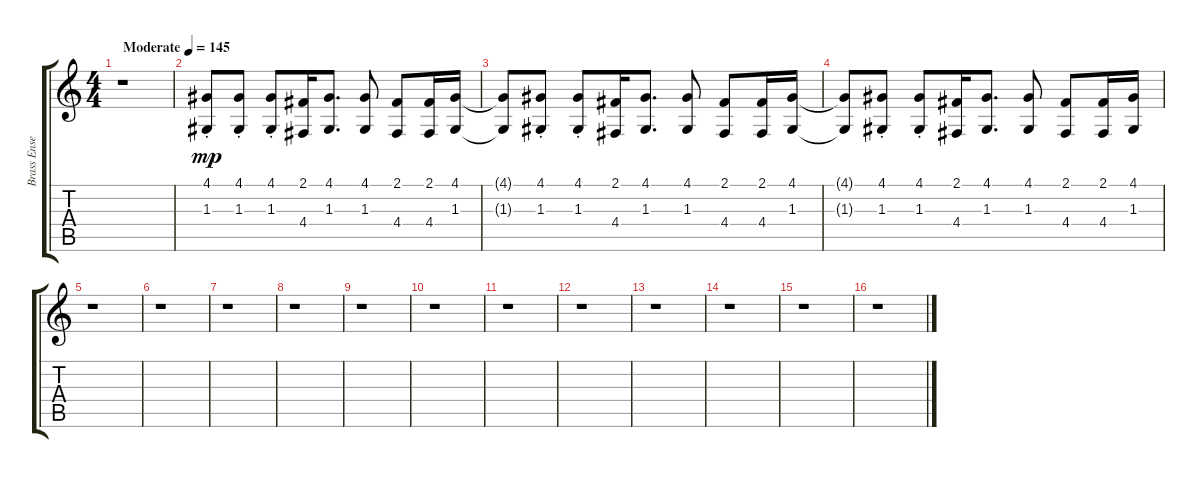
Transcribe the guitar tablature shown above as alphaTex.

\track ("Brass Ensemble" "Brass Ense") {instrument brasssection}
\staff {score tabs}
\tuning (E4 B3 G3 D3 A2 E2) {hide}
\ts (4 4)
\tempo (145 "Moderate")
\clef g2
\ks c
r.1{dy mp instrument brasssection} |
(4.1{st} 1.3{st}).8 (4.1{st} 1.3{st}).8 (4.1{st} 1.3{st}).8 (2.1 4.4).16 (4.1 1.3).8{d} (4.1 1.3).8 (2.1 4.4).8 (2.1 4.4).16 (4.1 1.3).16 |
(4.1{t} 1.3{t}).8 (4.1{st} 1.3{st}).8 (4.1{st} 1.3{st}).8 (2.1 4.4).16 (4.1 1.3).8{d} (4.1 1.3).8 (2.1 4.4).8 (2.1 4.4).16 (4.1 1.3).16 |
(4.1{t} 1.3{t}).8 (4.1{st} 1.3{st}).8 (4.1{st} 1.3{st}).8 (2.1 4.4).16 (4.1 1.3).8{d} (4.1 1.3).8 (2.1 4.4).8 (2.1 4.4).16 (4.1 1.3).16 |
r.1 |
r.1 |
r.1 |
r.1 |
r.1 |
r.1 |
r.1 |
r.1 |
r.1 |
r.1 |
r.1 |
r.1
